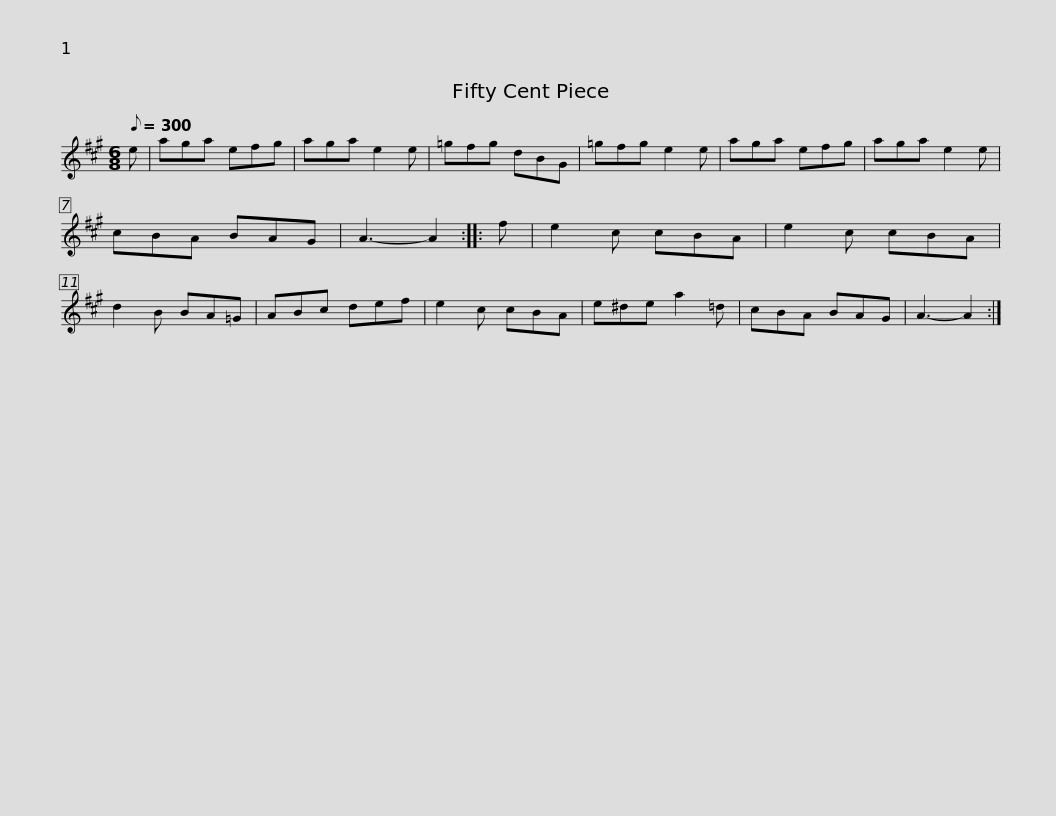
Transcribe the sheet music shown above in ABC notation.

X:1
L:1/8
Q:1/8=300
M:6/8
I:linebreak $
K:none
V:1 treble transpose="8 "
V:1
[K:A] e | aga efg | aga e2 e | =gfg dBG | =gfg e2 e | %5
 aga efg | aga e2 e | cBA BAG |$ A3- A2 :: f | %10
 e2 c cBA | e2 c cBA | d2 B BA=G | ABc def | e2 c cBA | %15
 e^de a2 =d | cBA BAG |$ A3- A2 :| %18
